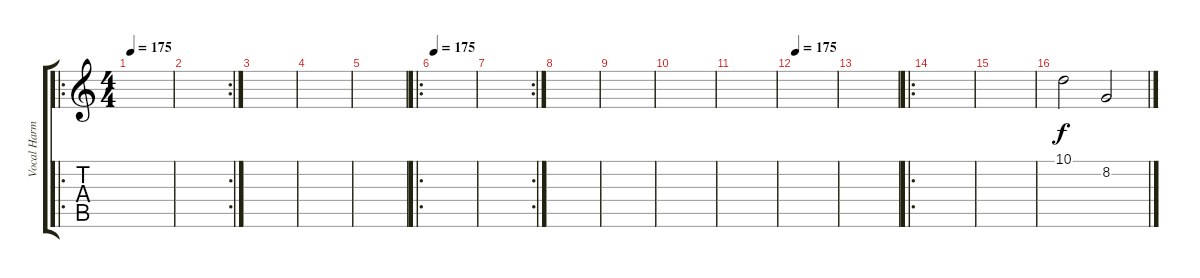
\track ("Vocal Harmony" "Vocal Harm") {instrument stringensemble2}
\staff {score tabs}
\tuning (E4 B3 G3 D3 A2 E2) {hide}
\ro
\ts (4 4)
\tempo 175
\clef g2
\ks c
|
\rc 2
|
|
|
|
\ro
\tempo 175
|
\rc 2
|
|
|
|
|
\tempo 175
|
|
\ro
|
|
10.1.2 8.2.2
